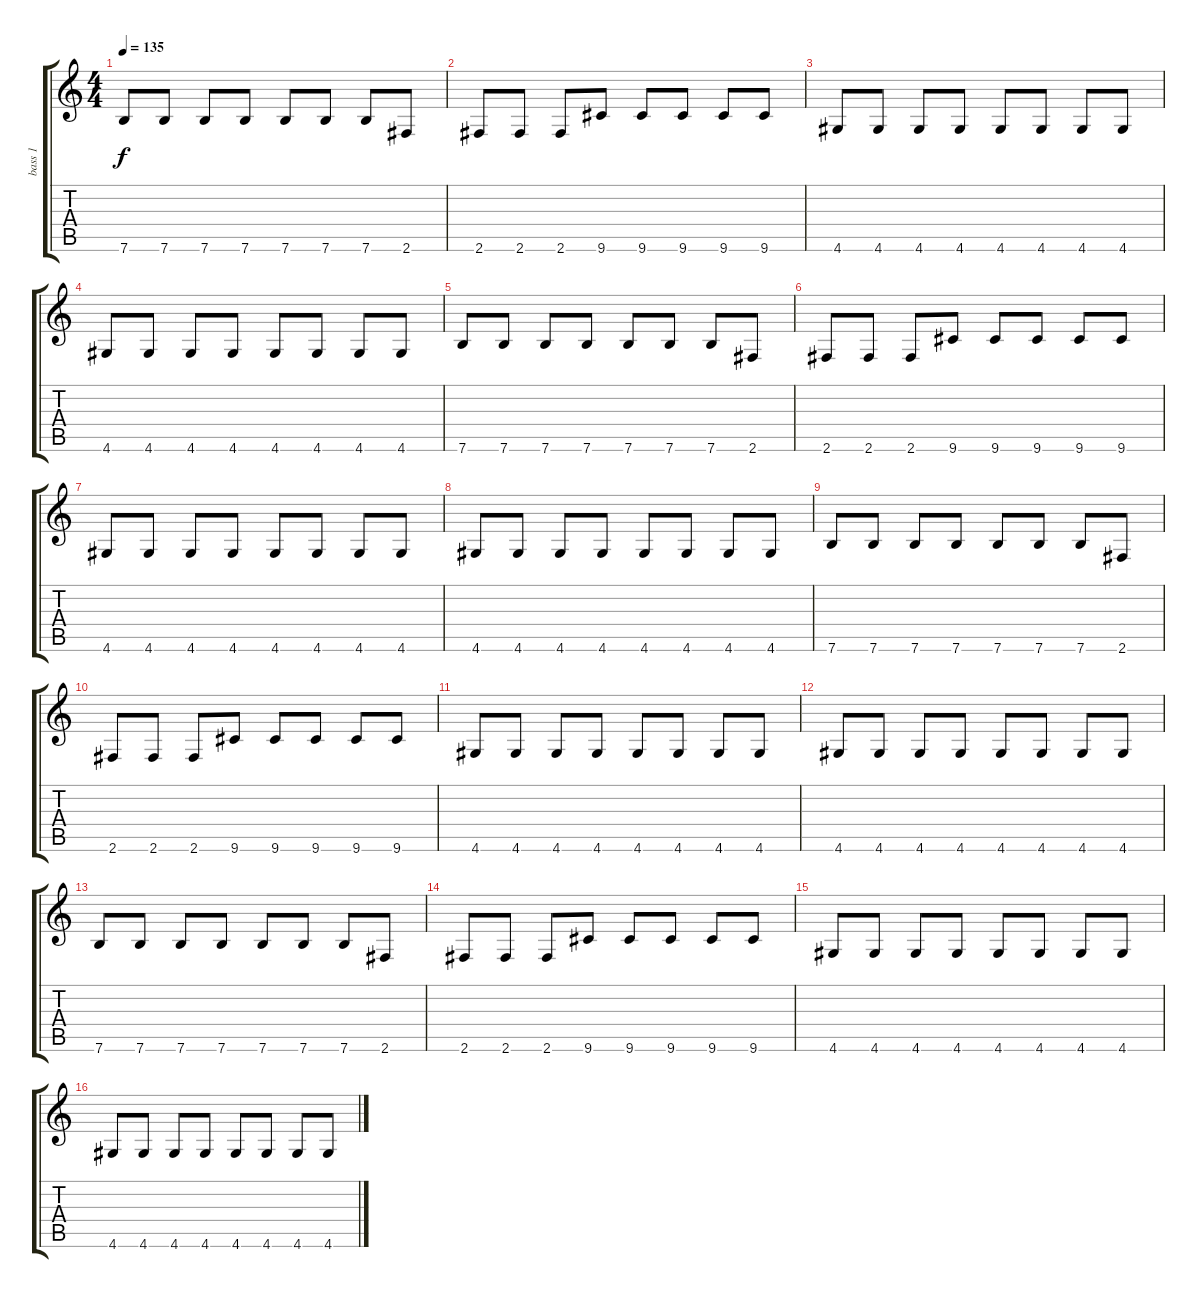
\track ("bass 1" "bass 1") {instrument electricbasspick}
\staff {score tabs}
\tuning (E4 B3 G3 D3 A2 E2) {hide}
\ts (4 4)
\tempo 135
\clef g2
\ks c
7.6.8{dy f} 7.6.8 7.6.8 7.6.8 7.6.8 7.6.8 7.6.8 2.6.8 |
2.6.8 2.6.8 2.6.8 9.6.8 9.6.8 9.6.8 9.6.8 9.6.8 |
4.6.8 4.6.8 4.6.8 4.6.8 4.6.8 4.6.8 4.6.8 4.6.8 |
4.6.8 4.6.8 4.6.8 4.6.8 4.6.8 4.6.8 4.6.8 4.6.8 |
7.6.8 7.6.8 7.6.8 7.6.8 7.6.8 7.6.8 7.6.8 2.6.8 |
2.6.8 2.6.8 2.6.8 9.6.8 9.6.8 9.6.8 9.6.8 9.6.8 |
4.6.8 4.6.8 4.6.8 4.6.8 4.6.8 4.6.8 4.6.8 4.6.8 |
4.6.8 4.6.8 4.6.8 4.6.8 4.6.8 4.6.8 4.6.8 4.6.8 |
7.6.8 7.6.8 7.6.8 7.6.8 7.6.8 7.6.8 7.6.8 2.6.8 |
2.6.8 2.6.8 2.6.8 9.6.8 9.6.8 9.6.8 9.6.8 9.6.8 |
4.6.8 4.6.8 4.6.8 4.6.8 4.6.8 4.6.8 4.6.8 4.6.8 |
4.6.8 4.6.8 4.6.8 4.6.8 4.6.8 4.6.8 4.6.8 4.6.8 |
7.6.8 7.6.8 7.6.8 7.6.8 7.6.8 7.6.8 7.6.8 2.6.8 |
2.6.8 2.6.8 2.6.8 9.6.8 9.6.8 9.6.8 9.6.8 9.6.8 |
4.6.8 4.6.8 4.6.8 4.6.8 4.6.8 4.6.8 4.6.8 4.6.8 |
4.6.8 4.6.8 4.6.8 4.6.8 4.6.8 4.6.8 4.6.8 4.6.8
